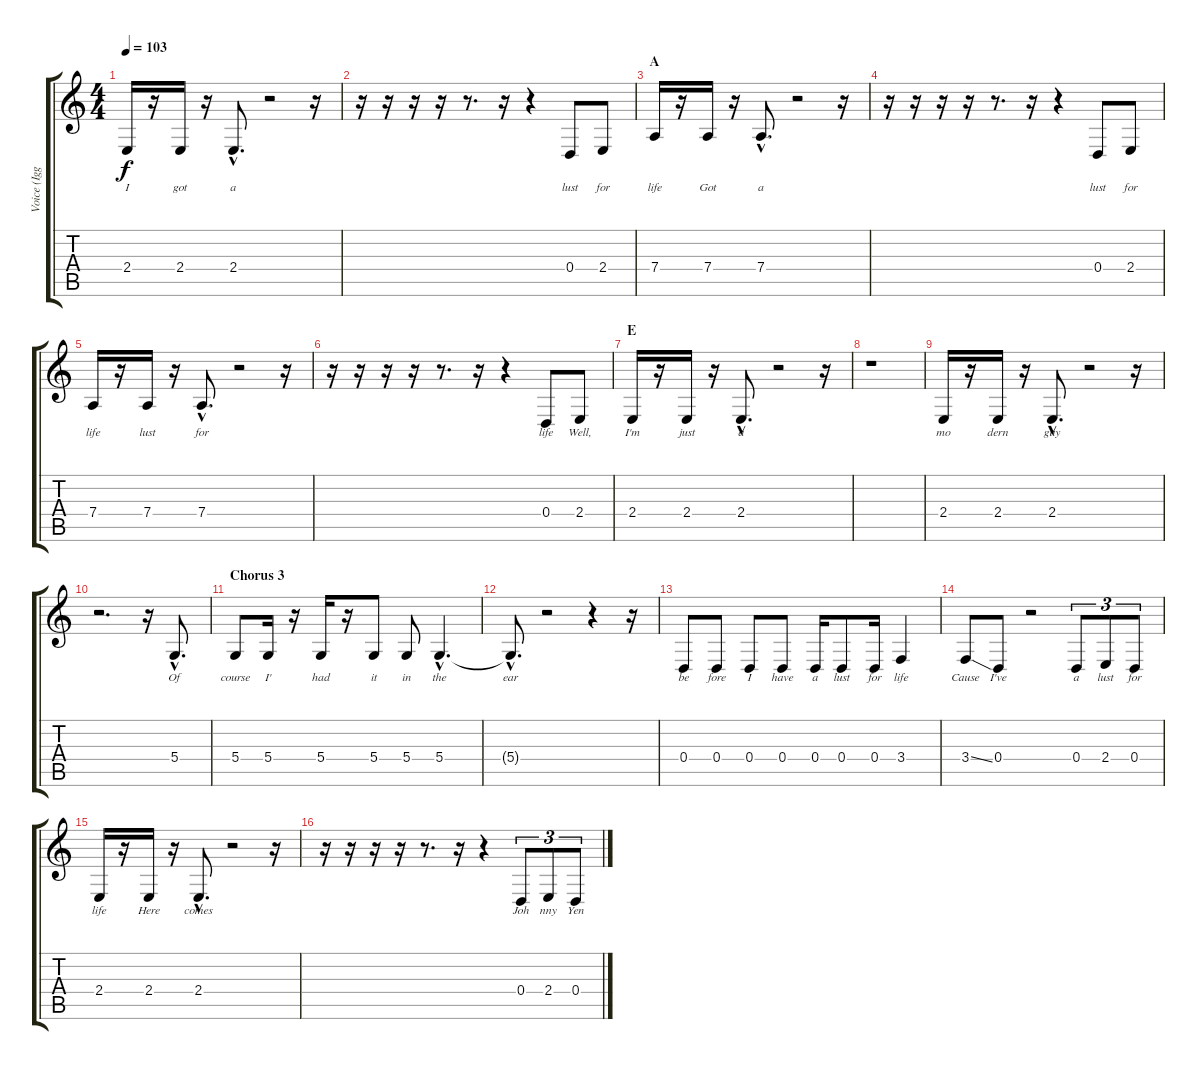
\track ("Voice (Iggy)" "Voice (Igg") {instrument tenorsax}
\staff {score tabs}
\tuning (E4 B3 G3 D3 A2 E2) {hide}
\ts (4 4)
\tempo 103
\clef g2
\ks c
2.4.16{lyrics (0 "I") lyrics (1 "") lyrics (2 "") lyrics (3 "") lyrics (4 "") dy f} r.16 2.4.16{lyrics (0 "got") lyrics (1 "") lyrics (2 "") lyrics (3 "") lyrics (4 "")} r.16 2.4{hac}.8{d lyrics (0 "a") lyrics (1 "") lyrics (2 "") lyrics (3 "") lyrics (4 "")} r.2 r.16 |
r.16 r.16 r.16 r.16 r.8{d} r.16 r.4 0.4.8{lyrics (0 "lust") lyrics (1 "") lyrics (2 "") lyrics (3 "") lyrics (4 "")} 2.4.8{lyrics (0 "for") lyrics (1 "") lyrics (2 "") lyrics (3 "") lyrics (4 "")} |
\section ("" "A")
7.4.16{lyrics (0 "life") lyrics (1 "") lyrics (2 "") lyrics (3 "") lyrics (4 "")} r.16 7.4.16{lyrics (0 "Got") lyrics (1 "") lyrics (2 "") lyrics (3 "") lyrics (4 "")} r.16 7.4{hac}.8{d lyrics (0 "a") lyrics (1 "") lyrics (2 "") lyrics (3 "") lyrics (4 "")} r.2 r.16 |
r.16 r.16 r.16 r.16 r.8{d} r.16 r.4 0.4.8{lyrics (0 "lust") lyrics (1 "") lyrics (2 "") lyrics (3 "") lyrics (4 "")} 2.4.8{lyrics (0 "for") lyrics (1 "") lyrics (2 "") lyrics (3 "") lyrics (4 "")} |
7.4.16{lyrics (0 "life") lyrics (1 "") lyrics (2 "") lyrics (3 "") lyrics (4 "")} r.16 7.4.16{lyrics (0 "lust") lyrics (1 "") lyrics (2 "") lyrics (3 "") lyrics (4 "")} r.16 7.4{hac}.8{d lyrics (0 "for") lyrics (1 "") lyrics (2 "") lyrics (3 "") lyrics (4 "")} r.2 r.16 |
r.16 r.16 r.16 r.16 r.8{d} r.16 r.4 0.4.8{lyrics (0 "life") lyrics (1 "") lyrics (2 "") lyrics (3 "") lyrics (4 "")} 2.4.8{lyrics (0 "Well,") lyrics (1 "") lyrics (2 "") lyrics (3 "") lyrics (4 "")} |
\section ("" "E")
2.4.16{lyrics (0 "I'm") lyrics (1 "") lyrics (2 "") lyrics (3 "") lyrics (4 "")} r.16 2.4.16{lyrics (0 "just") lyrics (1 "") lyrics (2 "") lyrics (3 "") lyrics (4 "")} r.16 2.4{hac}.8{d lyrics (0 "a") lyrics (1 "") lyrics (2 "") lyrics (3 "") lyrics (4 "")} r.2 r.16 |
r.1 |
2.4.16{lyrics (0 "mo") lyrics (1 "") lyrics (2 "") lyrics (3 "") lyrics (4 "")} r.16 2.4.16{lyrics (0 "dern") lyrics (1 "") lyrics (2 "") lyrics (3 "") lyrics (4 "")} r.16 2.4{hac}.8{d lyrics (0 "guy") lyrics (1 "") lyrics (2 "") lyrics (3 "") lyrics (4 "")} r.2 r.16 |
r.2{d} r.16 5.4{hac}.8{d lyrics (0 "Of") lyrics (1 "") lyrics (2 "") lyrics (3 "") lyrics (4 "")} |
\section ("" "Chorus 3")
5.4.8{lyrics (0 "course") lyrics (1 "") lyrics (2 "") lyrics (3 "") lyrics (4 "")} 5.4.16{lyrics (0 "I'") lyrics (1 "") lyrics (2 "") lyrics (3 "") lyrics (4 "")} r.16 5.4.16{lyrics (0 "had") lyrics (1 "") lyrics (2 "") lyrics (3 "") lyrics (4 "")} r.16 5.4.8{lyrics (0 "it") lyrics (1 "") lyrics (2 "") lyrics (3 "") lyrics (4 "")} 5.4.8{lyrics (0 "in") lyrics (1 "") lyrics (2 "") lyrics (3 "") lyrics (4 "")} 5.4{hac}.4{d lyrics (0 "the") lyrics (1 "") lyrics (2 "") lyrics (3 "") lyrics (4 "")} |
5.4{hac t}.8{d lyrics (0 "ear") lyrics (1 "") lyrics (2 "") lyrics (3 "") lyrics (4 "")} r.2 r.4 r.16 |
0.4.8{lyrics (0 "be") lyrics (1 "") lyrics (2 "") lyrics (3 "") lyrics (4 "")} 0.4.8{lyrics (0 "fore") lyrics (1 "") lyrics (2 "") lyrics (3 "") lyrics (4 "")} 0.4.8{lyrics (0 "I") lyrics (1 "") lyrics (2 "") lyrics (3 "") lyrics (4 "")} 0.4.8{lyrics (0 "have") lyrics (1 "") lyrics (2 "") lyrics (3 "") lyrics (4 "")} 0.4.16{lyrics (0 "a") lyrics (1 "") lyrics (2 "") lyrics (3 "") lyrics (4 "")} 0.4.8{lyrics (0 "lust") lyrics (1 "") lyrics (2 "") lyrics (3 "") lyrics (4 "")} 0.4.16{lyrics (0 "for") lyrics (1 "") lyrics (2 "") lyrics (3 "") lyrics (4 "")} 3.4.4{lyrics (0 "life") lyrics (1 "") lyrics (2 "") lyrics (3 "") lyrics (4 "")} |
3.4{ss}.8{lyrics (0 "Cause") lyrics (1 "") lyrics (2 "") lyrics (3 "") lyrics (4 "")} 0.4.8{lyrics (0 "I've") lyrics (1 "") lyrics (2 "") lyrics (3 "") lyrics (4 "")} r.2 0.4.8{tu (3 2) lyrics (0 "a") lyrics (1 "") lyrics (2 "") lyrics (3 "") lyrics (4 "")} 2.4.8{tu (3 2) lyrics (0 "lust") lyrics (1 "") lyrics (2 "") lyrics (3 "") lyrics (4 "")} 0.4.8{tu (3 2) lyrics (0 "for") lyrics (1 "") lyrics (2 "") lyrics (3 "") lyrics (4 "")} |
2.4.16{lyrics (0 "life") lyrics (1 "") lyrics (2 "") lyrics (3 "") lyrics (4 "")} r.16 2.4.16{lyrics (0 "Here") lyrics (1 "") lyrics (2 "") lyrics (3 "") lyrics (4 "")} r.16 2.4{hac}.8{d lyrics (0 "comes") lyrics (1 "") lyrics (2 "") lyrics (3 "") lyrics (4 "")} r.2 r.16 |
r.16 r.16 r.16 r.16 r.8{d} r.16 r.4 0.4.8{tu (3 2) lyrics (0 "Joh") lyrics (1 "") lyrics (2 "") lyrics (3 "") lyrics (4 "")} 2.4.8{tu (3 2) lyrics (0 "nny") lyrics (1 "") lyrics (2 "") lyrics (3 "") lyrics (4 "")} 0.4.8{tu (3 2) lyrics (0 "Yen") lyrics (1 "") lyrics (2 "") lyrics (3 "") lyrics (4 "")}
